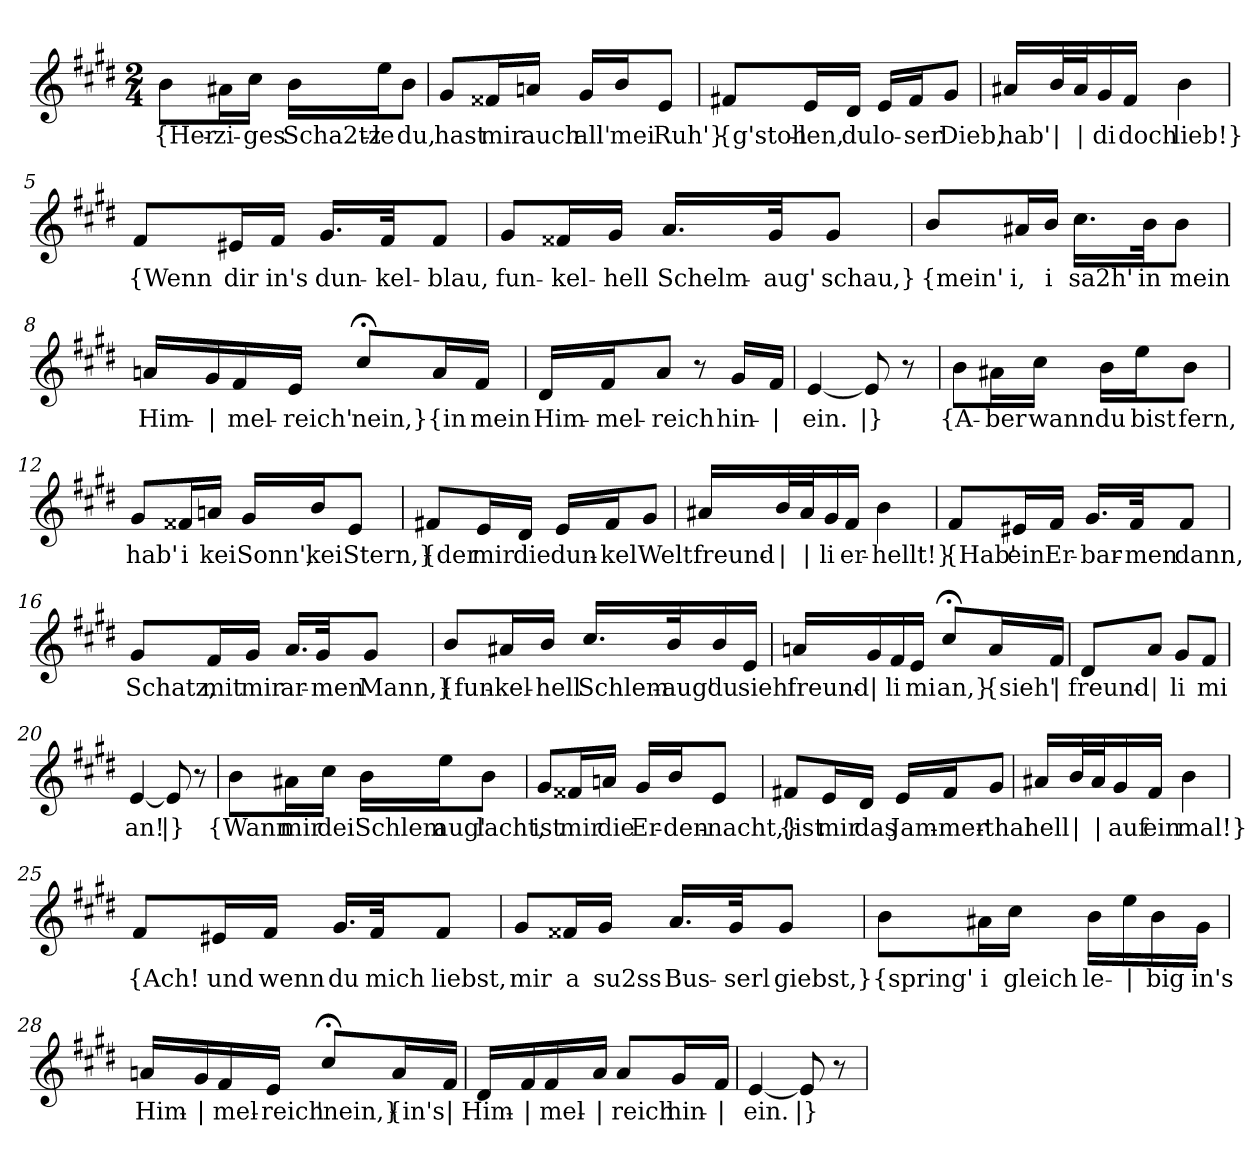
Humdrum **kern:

**kern	**text
*part1	*part1
*staff1	*staff1
*clefG2	*
*k[f#c#g#d#]	*
*M2/4	*
=1	=1
!	!LO:LY:b
8b\L	{Her-
!	!LO:LY:b
16a#X\L	-zi-
!	!LO:LY:b
16cc#\JJ	-ges
!	!LO:LY:b
16b\LL	Scha2tz-
!	!LO:LY:b
16ee\J	-le
!	!LO:LY:b
8b\J	du,
=2	=2
!	!LO:LY:b
8g#/L	hast
!	!LO:LY:b
16f##X/L	mir
!	!LO:LY:b
16an/JJ	auch
!	!LO:LY:b
16g#/LL	all'
!	!LO:LY:b
16b/J	mei
!	!LO:LY:b
8e/J	Ruh'}
=3	=3
!	!LO:LY:b
8f#X/L	{g'stoh-
!	!LO:LY:b
16e/L	-len,
!	!LO:LY:b
16d#/JJ	du
!	!LO:LY:b
16e/LL	lo-
!	!LO:LY:b
16f#/J	-ser
!	!LO:LY:b
8g#/J	Dieb,
!!LO:LB:g=z
=4	=4
!	!LO:LY:b
16a#X/LL	hab'
!	!LO:LY:b
32b/L	|
!	!LO:LY:b
32a#/J	|
!	!LO:LY:b
16g#/	di
!	!LO:LY:b
16f#/JJ	doch
!	!LO:LY:b
4b\	lieb!}
=5	=5
!	!LO:LY:b
8f#/L	{Wenn
!	!LO:LY:b
16e#X/L	dir
!	!LO:LY:b
16f#/JJ	in's
!	!LO:LY:b
16.g#/LL	dun-
!	!LO:LY:b
32f#/JK	-kel-
!	!LO:LY:b
8f#/J	-blau,
=6	=6
!	!LO:LY:b
8g#/L	fun-
!	!LO:LY:b
16f##X/L	-kel-
!	!LO:LY:b
16g#/JJ	-hell
!	!LO:LY:b
16.a/LL	Schelm-
!	!LO:LY:b
32g#/JK	-aug'
!	!LO:LY:b
8g#/J	schau,}
!!LO:LB:g=z
=7	=7
!	!LO:LY:b
8b/L	{mein'
!	!LO:LY:b
16a#X/L	i,
!	!LO:LY:b
16b/JJ	i
!	!LO:LY:b
16.cc#\LL	sa2h'
!	!LO:LY:b
32b\JK	in
!	!LO:LY:b
8b\J	mein
=8	=8
!	!LO:LY:b
16an/LL	Him-
!	!LO:LY:b
16g#/	|
!	!LO:LY:b
16f#/	-mel-
!	!LO:LY:b
16e/JJ	-reich'
!	!LO:LY:b
8cc#;</L	nein,}
!	!LO:LY:b
16a/L	{in
!	!LO:LY:b
16f#/JJ	mein
=9	=9
!	!LO:LY:b
16d#/LL	Him-
!	!LO:LY:b
16f#/J	-mel-
!	!LO:LY:b
8a/J	-reich
8r	.
!	!LO:LY:b
16g#/LL	hin-
!	!LO:LY:b
16f#/JJ	|
=10	=10
!	!LO:LY:b
[4e/	-ein.
!	!LO:LY:b
8e/]	|}
8r	.
!!LO:LB:g=z
=11	=11
!	!LO:LY:b
8b\L	{A-
!	!LO:LY:b
16a#X\L	-ber
!	!LO:LY:b
16cc#\JJ	wann
!	!LO:LY:b
16b\LL	du
!	!LO:LY:b
16ee\J	bist
!	!LO:LY:b
8b\J	fern,
=12	=12
!	!LO:LY:b
8g#/L	hab'
!	!LO:LY:b
16f##X/L	i
!	!LO:LY:b
16an/JJ	kei
!	!LO:LY:b
16g#/LL	Sonn',
!	!LO:LY:b
16b/J	kei
!	!LO:LY:b
8e/J	Stern,}
=13	=13
!	!LO:LY:b
8f#X/L	{der
!	!LO:LY:b
16e/L	mir
!	!LO:LY:b
16d#/JJ	die
!	!LO:LY:b
16e/LL	dun-
!	!LO:LY:b
16f#/J	-kel
!	!LO:LY:b
8g#/J	Welt
!!LO:LB:g=z
=14	=14
!	!LO:LY:b
16a#X/LL	freund-
!	!LO:LY:b
32b/L	|
!	!LO:LY:b
32a#/J	|
!	!LO:LY:b
16g#/	-li
!	!LO:LY:b
16f#/JJ	er-
!	!LO:LY:b
4b\	-hellt!}
=15	=15
!	!LO:LY:b
8f#/L	{Hab'
!	!LO:LY:b
16e#X/L	ein
!	!LO:LY:b
16f#/JJ	Er-
!	!LO:LY:b
16.g#/LL	-bar-
!	!LO:LY:b
32f#/JK	-men
!	!LO:LY:b
8f#/J	dann,
=16	=16
!	!LO:LY:b
8g#/L	Schatz,
!	!LO:LY:b
16f#/L	mit
!	!LO:LY:b
16g#/JJ	mir
!	!LO:LY:b
16.a/LL	ar-
!	!LO:LY:b
32g#/JK	-men
!	!LO:LY:b
8g#/J	Mann,}
!!LO:LB:g=z
=17	=17
!	!LO:LY:b
8b/L	{fun-
!	!LO:LY:b
16a#X/L	-kel-
!	!LO:LY:b
16b/JJ	-hell
!	!LO:LY:b
16.cc#/LL	Schlem-
!	!LO:LY:b
32b/K	-aug'
!	!LO:LY:b
16b/	du
!	!LO:LY:b
16e/JJ	sieh'
=18	=18
!	!LO:LY:b
16an/LL	freund-
!	!LO:LY:b
16g#/	|
!	!LO:LY:b
16f#/	-li
!	!LO:LY:b
16e/JJ	mi
!	!LO:LY:b
8cc#;</L	an,}
!	!LO:LY:b
16a/L	{sieh'
!	!LO:LY:b
16f#/JJ	|
=19	=19
!	!LO:LY:b
8d#/L	freund-
!	!LO:LY:b
8a/J	|
!	!LO:LY:b
8g#/L	-li
!	!LO:LY:b
8f#/J	mi
=20	=20
!	!LO:LY:b
[4e/	an!
!	!LO:LY:b
8e/]	|}
8r	.
!!LO:LB:g=z
=21	=21
!	!LO:LY:b
8b\L	{Wann
!	!LO:LY:b
16a#X\L	mir
!	!LO:LY:b
16cc#\JJ	dei'
!	!LO:LY:b
16b\LL	Schlem-
!	!LO:LY:b
16ee\J	-aug'
!	!LO:LY:b
8b\J	lacht,
=22	=22
!	!LO:LY:b
8g#/L	ist
!	!LO:LY:b
16f##X/L	mir
!	!LO:LY:b
16an/JJ	die
!	!LO:LY:b
16g#/LL	Er-
!	!LO:LY:b
16b/J	-den-
!	!LO:LY:b
8e/J	-nacht,}
=23	=23
!	!LO:LY:b
8f#X/L	{ist
!	!LO:LY:b
16e/L	mir
!	!LO:LY:b
16d#/JJ	das
!	!LO:LY:b
16e/LL	Jam-
!	!LO:LY:b
16f#/J	-mer-
!	!LO:LY:b
8g#/J	-thal
!!LO:LB:g=z
=24	=24
!	!LO:LY:b
16a#X/LL	hell
!	!LO:LY:b
32b/L	|
!	!LO:LY:b
32a#/J	|
!	!LO:LY:b
16g#/	auf
!	!LO:LY:b
16f#/JJ	ein
!	!LO:LY:b
4b\	mal!}
=25	=25
!	!LO:LY:b
8f#/L	{Ach!
!	!LO:LY:b
16e#X/L	und
!	!LO:LY:b
16f#/JJ	wenn
!	!LO:LY:b
16.g#/LL	du
!	!LO:LY:b
32f#/JK	mich
!	!LO:LY:b
8f#/J	liebst,
=26	=26
!	!LO:LY:b
8g#/L	mir
!	!LO:LY:b
16f##X/L	a
!	!LO:LY:b
16g#/JJ	su2ss
!	!LO:LY:b
16.a/LL	Bus-
!	!LO:LY:b
32g#/JK	-serl
!	!LO:LY:b
8g#/J	giebst,}
!!LO:LB:g=z
=27	=27
!	!LO:LY:b
8b\L	{spring'
!	!LO:LY:b
16a#X\L	i
!	!LO:LY:b
16cc#\JJ	gleich
!	!LO:LY:b
16b\LL	le-
!	!LO:LY:b
16ee\	|
!	!LO:LY:b
16b\	-big
!	!LO:LY:b
16g#\JJ	in's
=28	=28
!	!LO:LY:b
16an/LL	Him-
!	!LO:LY:b
16g#/	|
!	!LO:LY:b
16f#/	-mel-
!	!LO:LY:b
16e/JJ	-reich
!	!LO:LY:b
8cc#;</L	'nein,}
!	!LO:LY:b
16a/L	{in's
!	!LO:LY:b
16f#/JJ	|
=29	=29
!	!LO:LY:b
16d#/LL	Him-
!	!LO:LY:b
16f#/	|
!	!LO:LY:b
16f#/	-mel-
!	!LO:LY:b
16a/JJ	|
!	!LO:LY:b
8a/L	-reich
!	!LO:LY:b
16g#/L	hin-
!	!LO:LY:b
16f#/JJ	|
=30	=30
!	!LO:LY:b
[4e/	ein.
!	!LO:LY:b
8e/]	|}
8r	.
=	=
*-	*-
